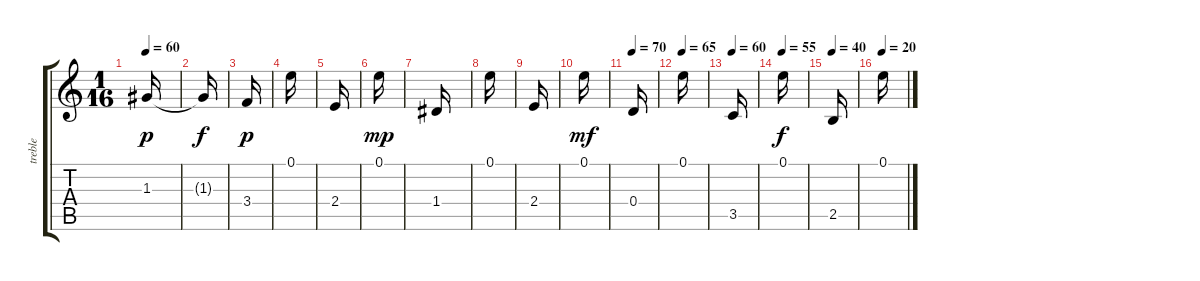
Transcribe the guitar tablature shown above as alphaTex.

\track ("treble              " "treble    ") {instrument acousticguitarnylon}
\staff {score tabs}
\tuning (E4 B3 G3 D3 A2 E2) {hide}
\ts (1 16)
\tempo 60
\clef g2
\ks c
1.3.16{dy p} |
1.3{t}.16{dy f} |
3.4.16{dy p} |
0.1.16 |
2.4.16 |
0.1.16{dy mp} |
1.4.16 |
0.1.16 |
2.4.16 |
0.1.16{dy mf} |
\tempo 70
0.4.16 |
\tempo 65
0.1.16 |
\tempo 60
3.5.16 |
\tempo 55
0.1.16{dy f} |
\tempo 40
2.5.16 |
\tempo 20
0.1.16
